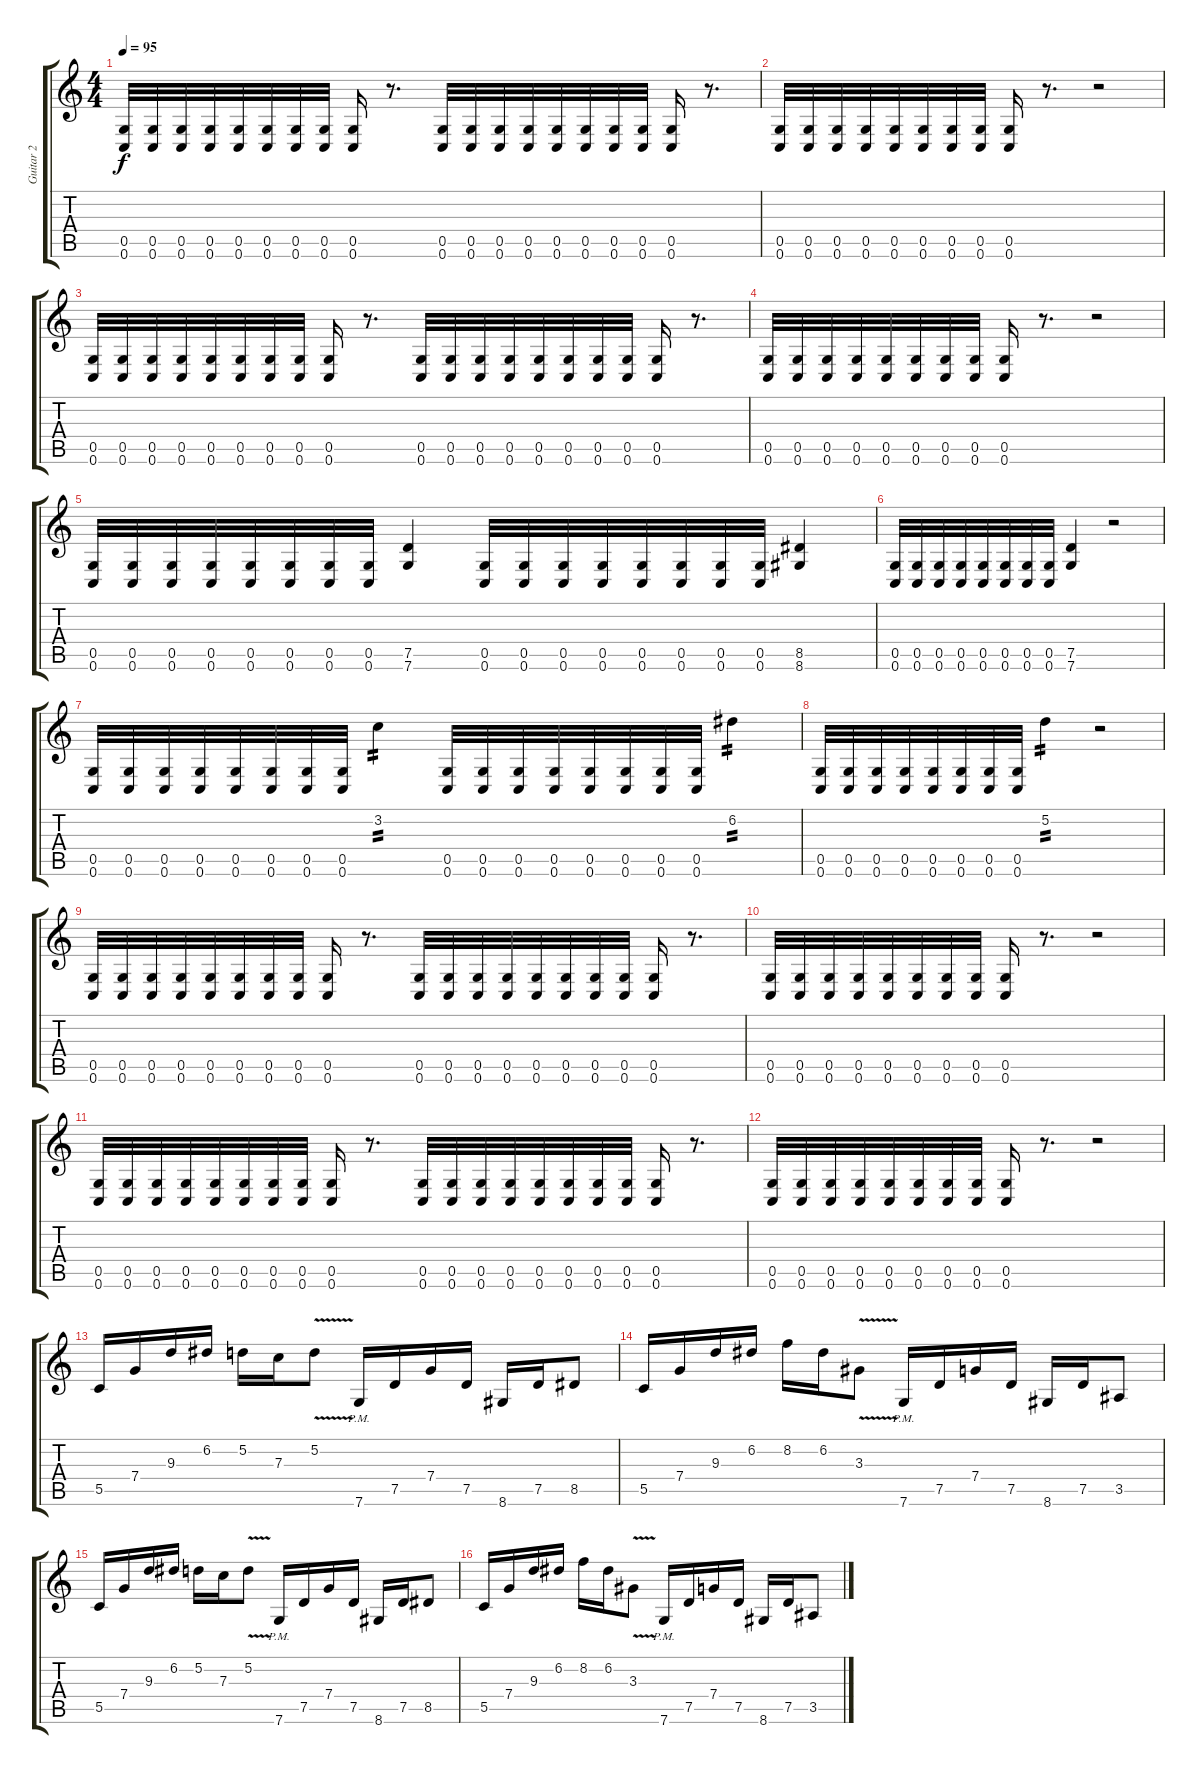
\track ("Guitar 2" "Guitar 2") {instrument distortionguitar}
\staff {score tabs}
\tuning (D4 A3 F3 C3 G2 C2) {hide}
\ts (4 4)
\tempo 95
\clef g2
\ks c
(0.5 0.6).32{dy f instrument distortionguitar} (0.5 0.6).32 (0.5 0.6).32 (0.5 0.6).32 (0.5 0.6).32 (0.5 0.6).32 (0.5 0.6).32 (0.5 0.6).32 (0.5 0.6).16 r.8{d} (0.5 0.6).32 (0.5 0.6).32 (0.5 0.6).32 (0.5 0.6).32 (0.5 0.6).32 (0.5 0.6).32 (0.5 0.6).32 (0.5 0.6).32 (0.5 0.6).16 r.8{d} |
(0.5 0.6).32 (0.5 0.6).32 (0.5 0.6).32 (0.5 0.6).32 (0.5 0.6).32 (0.5 0.6).32 (0.5 0.6).32 (0.5 0.6).32 (0.5 0.6).16 r.8{d} r.2 |
(0.5 0.6).32 (0.5 0.6).32 (0.5 0.6).32 (0.5 0.6).32 (0.5 0.6).32 (0.5 0.6).32 (0.5 0.6).32 (0.5 0.6).32 (0.5 0.6).16 r.8{d} (0.5 0.6).32 (0.5 0.6).32 (0.5 0.6).32 (0.5 0.6).32 (0.5 0.6).32 (0.5 0.6).32 (0.5 0.6).32 (0.5 0.6).32 (0.5 0.6).16 r.8{d} |
(0.5 0.6).32 (0.5 0.6).32 (0.5 0.6).32 (0.5 0.6).32 (0.5 0.6).32 (0.5 0.6).32 (0.5 0.6).32 (0.5 0.6).32 (0.5 0.6).16 r.8{d} r.2 |
(0.5 0.6).32 (0.5 0.6).32 (0.5 0.6).32 (0.5 0.6).32 (0.5 0.6).32 (0.5 0.6).32 (0.5 0.6).32 (0.5 0.6).32 (7.5 7.6).4 (0.5 0.6).32 (0.5 0.6).32 (0.5 0.6).32 (0.5 0.6).32 (0.5 0.6).32 (0.5 0.6).32 (0.5 0.6).32 (0.5 0.6).32 (8.5 8.6).4 |
(0.5 0.6).32 (0.5 0.6).32 (0.5 0.6).32 (0.5 0.6).32 (0.5 0.6).32 (0.5 0.6).32 (0.5 0.6).32 (0.5 0.6).32 (7.5 7.6).4 r.2 |
(0.5 0.6).32 (0.5 0.6).32 (0.5 0.6).32 (0.5 0.6).32 (0.5 0.6).32 (0.5 0.6).32 (0.5 0.6).32 (0.5 0.6).32 3.2.4{tp 2} (0.5 0.6).32 (0.5 0.6).32 (0.5 0.6).32 (0.5 0.6).32 (0.5 0.6).32 (0.5 0.6).32 (0.5 0.6).32 (0.5 0.6).32 6.2.4{tp 2} |
(0.5 0.6).32 (0.5 0.6).32 (0.5 0.6).32 (0.5 0.6).32 (0.5 0.6).32 (0.5 0.6).32 (0.5 0.6).32 (0.5 0.6).32 5.2.4{tp 2} r.2 |
(0.5 0.6).32 (0.5 0.6).32 (0.5 0.6).32 (0.5 0.6).32 (0.5 0.6).32 (0.5 0.6).32 (0.5 0.6).32 (0.5 0.6).32 (0.5 0.6).16 r.8{d} (0.5 0.6).32 (0.5 0.6).32 (0.5 0.6).32 (0.5 0.6).32 (0.5 0.6).32 (0.5 0.6).32 (0.5 0.6).32 (0.5 0.6).32 (0.5 0.6).16 r.8{d} |
(0.5 0.6).32 (0.5 0.6).32 (0.5 0.6).32 (0.5 0.6).32 (0.5 0.6).32 (0.5 0.6).32 (0.5 0.6).32 (0.5 0.6).32 (0.5 0.6).16 r.8{d} r.2 |
(0.5 0.6).32 (0.5 0.6).32 (0.5 0.6).32 (0.5 0.6).32 (0.5 0.6).32 (0.5 0.6).32 (0.5 0.6).32 (0.5 0.6).32 (0.5 0.6).16 r.8{d} (0.5 0.6).32 (0.5 0.6).32 (0.5 0.6).32 (0.5 0.6).32 (0.5 0.6).32 (0.5 0.6).32 (0.5 0.6).32 (0.5 0.6).32 (0.5 0.6).16 r.8{d} |
(0.5 0.6).32 (0.5 0.6).32 (0.5 0.6).32 (0.5 0.6).32 (0.5 0.6).32 (0.5 0.6).32 (0.5 0.6).32 (0.5 0.6).32 (0.5 0.6).16 r.8{d} r.2 |
5.5.16 7.4.16 9.3.16 6.2.16 5.2.16 7.3.16 5.2{v}.8 7.6{pm}.16 7.5.16 7.4.16 7.5.16 8.6.16 7.5.16 8.5.8 |
5.5.16 7.4.16 9.3.16 6.2.16 8.2.16 6.2.16 3.3{v}.8 7.6{pm}.16 7.5.16 7.4.16 7.5.16 8.6.16 7.5.16 3.5.8 |
5.5.16 7.4.16 9.3.16 6.2.16 5.2.16 7.3.16 5.2{v}.8 7.6{pm}.16 7.5.16 7.4.16 7.5.16 8.6.16 7.5.16 8.5.8 |
5.5.16 7.4.16 9.3.16 6.2.16 8.2.16 6.2.16 3.3{v}.8 7.6{pm}.16 7.5.16 7.4.16 7.5.16 8.6.16 7.5.16 3.5.8
